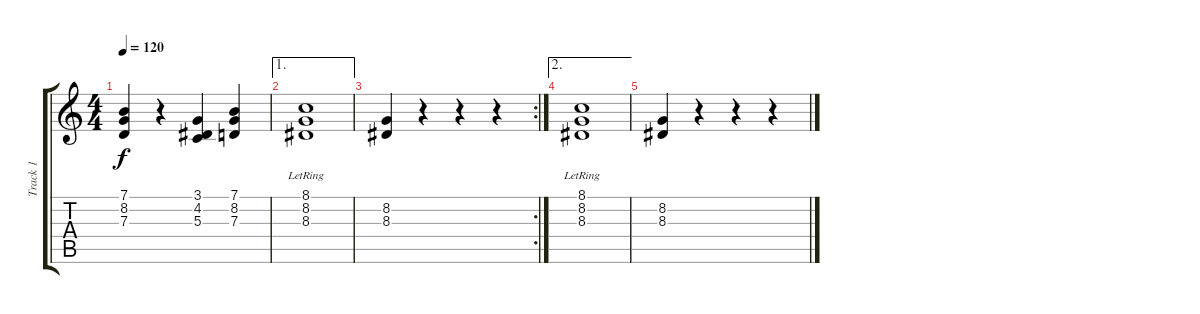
\track ("Track 1" "Track 1") {instrument brightacousticpiano}
\staff {score tabs}
\tuning (E4 B3 G3 D3 A2 E2) {hide}
\ts (4 4)
\tempo 120
\clef g2
\ks c
(7.1 8.2 7.3).4{dy f} r.4 (3.1 4.2 5.3).4 (7.1 8.2 7.3).4 |
\ae 1
(8.1{lr} 8.2{lr} 8.3{lr}).1 |
\rc 2
(8.2 8.3).4 r.4 r.4 r.4 |
\ae 2
(8.1{lr} 8.2{lr} 8.3{lr}).1 |
(8.2 8.3).4 r.4 r.4 r.4
